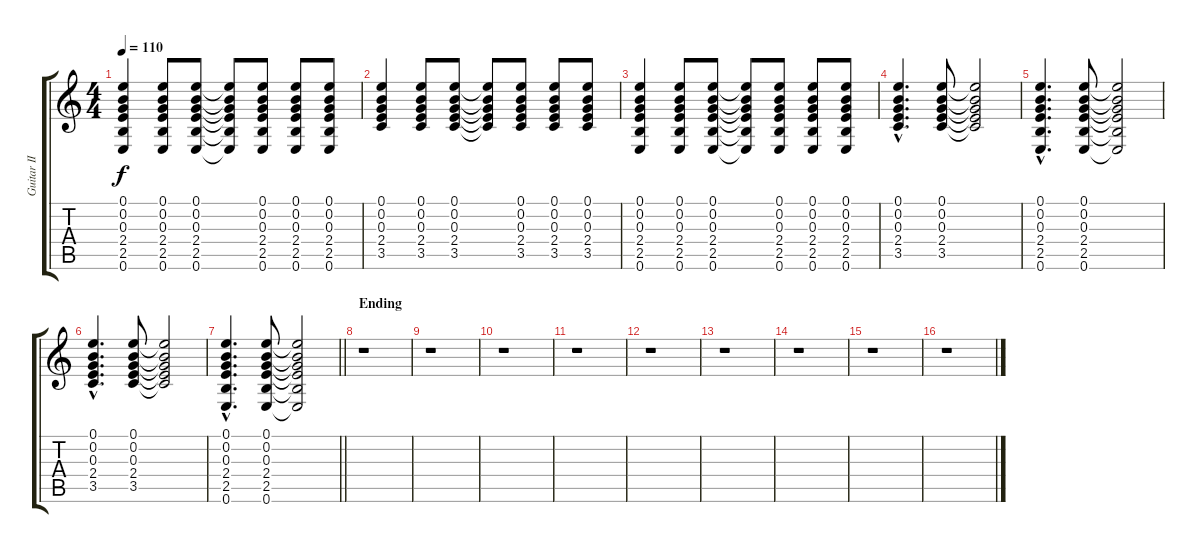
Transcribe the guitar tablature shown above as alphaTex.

\track ("Guitar II" "Guitar II") {instrument distortionguitar}
\staff {score tabs}
\tuning (E4 B3 G3 D3 A2 E2) {hide}
\ts (4 4)
\tempo 110
\clef g2
\ks c
(0.1 0.2 0.3 2.4 2.5 0.6).4{dy f} (0.1 0.2 0.3 2.4 2.5 0.6).8 (0.1 0.2 0.3 2.4 2.5 0.6).8 (0.1{t} 0.2{t} 0.3{t} 2.4{t} 2.5{t} 0.6{t}).8 (0.1 0.2 0.3 2.4 2.5 0.6).8 (0.1 0.2 0.3 2.4 2.5 0.6).8 (0.1 0.2 0.3 2.4 2.5 0.6).8 |
(0.1 0.2 0.3 2.4 3.5).4 (0.1 0.2 0.3 2.4 3.5).8 (0.1 0.2 0.3 2.4 3.5).8 (0.1{t} 0.2{t} 0.3{t} 2.4{t} 3.5{t}).8 (0.1 0.2 0.3 2.4 3.5).8 (0.1 0.2 0.3 2.4 3.5).8 (0.1 0.2 0.3 2.4 3.5).8 |
(0.1 0.2 0.3 2.4 2.5 0.6).4 (0.1 0.2 0.3 2.4 2.5 0.6).8 (0.1 0.2 0.3 2.4 2.5 0.6).8 (0.1{t} 0.2{t} 0.3{t} 2.4{t} 2.5{t} 0.6{t}).8 (0.1 0.2 0.3 2.4 2.5 0.6).8 (0.1 0.2 0.3 2.4 2.5 0.6).8 (0.1 0.2 0.3 2.4 2.5 0.6).8 |
(0.1{hac} 0.2{hac} 0.3{hac} 2.4{hac} 3.5{hac}).4{d} (0.1 0.2 0.3 2.4 3.5).8 (0.1{t} 0.2{t} 0.3{t} 2.4{t} 3.5{t}).2 |
(0.1{hac} 0.2{hac} 0.3{hac} 2.4{hac} 2.5{hac} 0.6{hac}).4{d} (0.1 0.2 0.3 2.4 2.5 0.6).8 (0.1{t} 0.2{t} 0.3{t} 2.4{t} 2.5{t} 0.6{t}).2 |
(0.1{hac} 0.2{hac} 0.3{hac} 2.4{hac} 3.5{hac}).4{d} (0.1 0.2 0.3 2.4 3.5).8 (0.1{t} 0.2{t} 0.3{t} 2.4{t} 3.5{t}).2 |
\barLineRight lightlight
(0.1{hac} 0.2{hac} 0.3{hac} 2.4{hac} 2.5{hac} 0.6{hac}).4{d} (0.1 0.2 0.3 2.4 2.5 0.6).8 (0.1{t} 0.2{t} 0.3{t} 2.4{t} 2.5{t} 0.6{t}).2 |
\section ("" "Ending")
r.1 |
r.1 |
r.1 |
r.1 |
r.1 |
r.1 |
r.1 |
r.1 |
r.1
